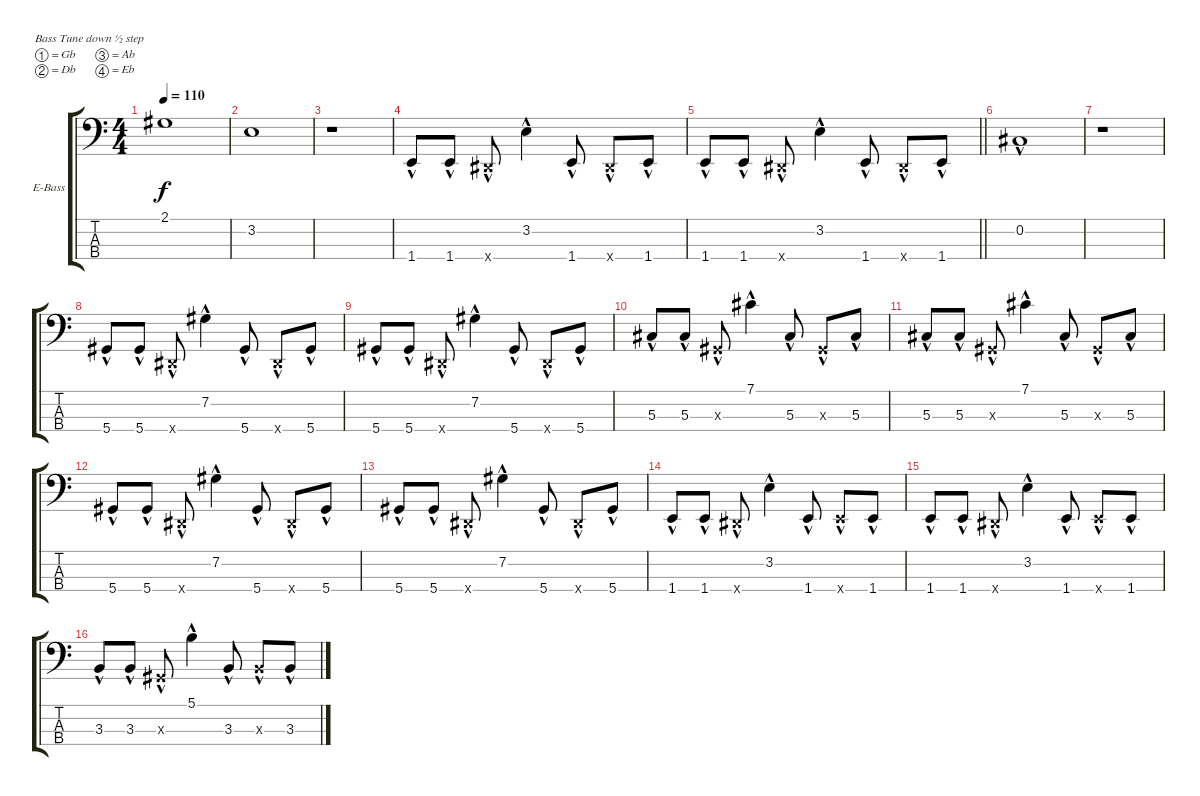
\bracketExtendMode groupsimilarinstruments
\firstSystemTrackNameOrientation horizontal
\otherSystemsTrackNameOrientation horizontal
\track ("Bass" "E-Bass") {instrument electricbassfinger}
\staff {score tabs}
\tuning (Gb2 Db2 Ab1 Eb1)
\ts (4 4)
\tempo 110
\clef f4
\ks c
2.1{t}.1{dy f} |
3.2.1 |
r.1 |
1.4{hac}.8 1.4{hac}.8 0.4{hac x}.8 3.2{hac}.4 1.4{hac}.8 0.4{hac x}.8 1.4{hac}.8 |
\barLineRight lightlight
1.4{hac}.8 1.4{hac}.8 0.4{hac x}.8 3.2{hac}.4 1.4{hac}.8 0.4{hac x}.8 1.4{hac}.8 |
0.2{hac}.1 |
r.1 |
5.4{hac}.8 5.4{hac}.8 0.4{hac x}.8 7.2{hac}.4 5.4{hac}.8 0.4{hac x}.8 5.4{hac}.8 |
5.4{hac}.8 5.4{hac}.8 0.4{hac x}.8 7.2{hac}.4 5.4{hac}.8 0.4{hac x}.8 5.4{hac}.8 |
5.3{hac}.8 5.3{hac}.8 0.3{hac x}.8 7.1{hac}.4 5.3{hac}.8 0.3{hac x}.8 5.3{hac}.8 |
5.3{hac}.8 5.3{hac}.8 0.3{hac x}.8 7.1{hac}.4 5.3{hac}.8 0.3{hac x}.8 5.3{hac}.8 |
5.4{hac}.8 5.4{hac}.8 0.4{hac x}.8 7.2{hac}.4 5.4{hac}.8 0.4{hac x}.8 5.4{hac}.8 |
5.4{hac}.8 5.4{hac}.8 0.4{hac x}.8 7.2{hac}.4 5.4{hac}.8 0.4{hac x}.8 5.4{hac}.8 |
1.4{hac}.8 1.4{hac}.8 0.4{hac x}.8 3.2{hac}.4 1.4{hac}.8 1.4{hac x}.8 1.4{hac}.8 |
1.4{hac}.8 1.4{hac}.8 0.4{hac x}.8 3.2{hac}.4 1.4{hac}.8 1.4{hac x}.8 1.4{hac}.8 |
3.3{hac}.8 3.3{hac}.8 0.3{hac x}.8 5.1{hac}.4 3.3{hac}.8 3.3{hac x}.8 3.3{hac}.8
